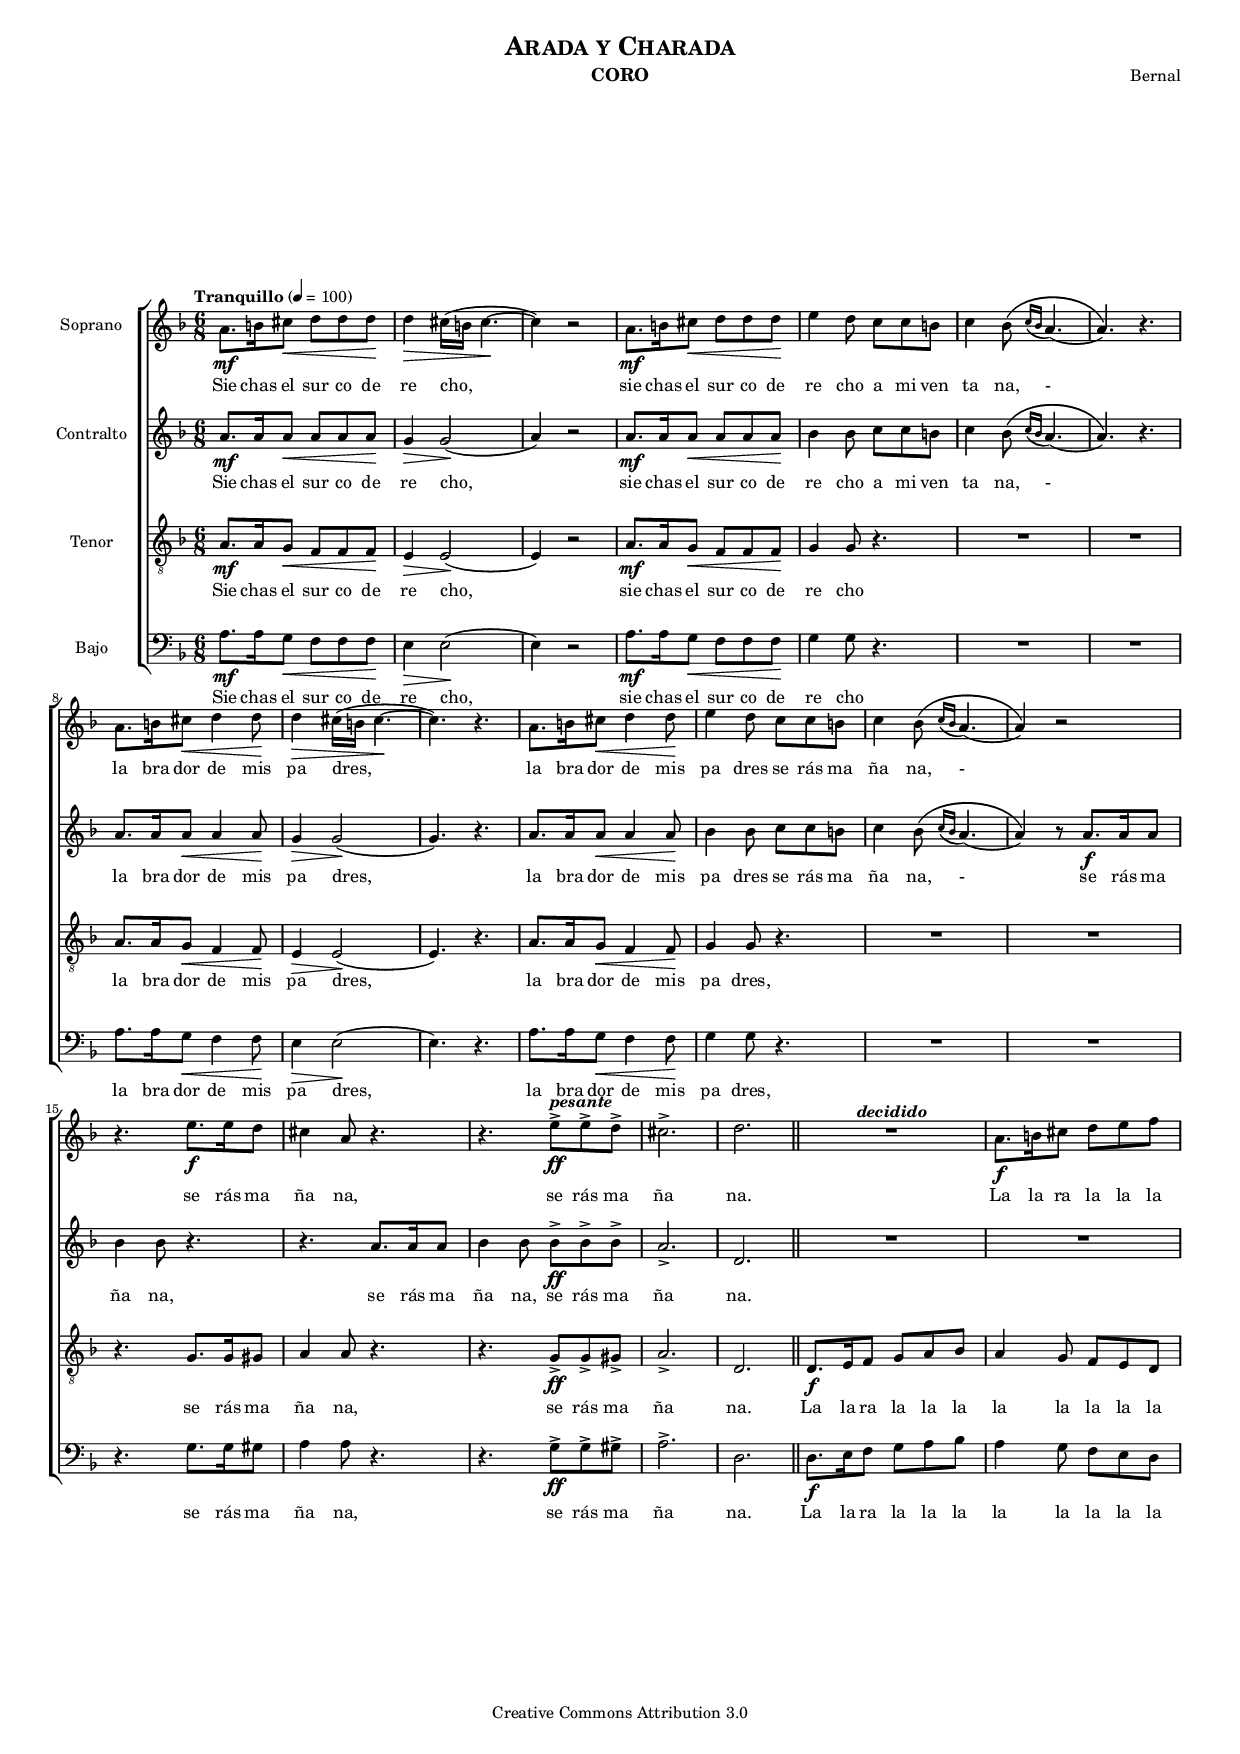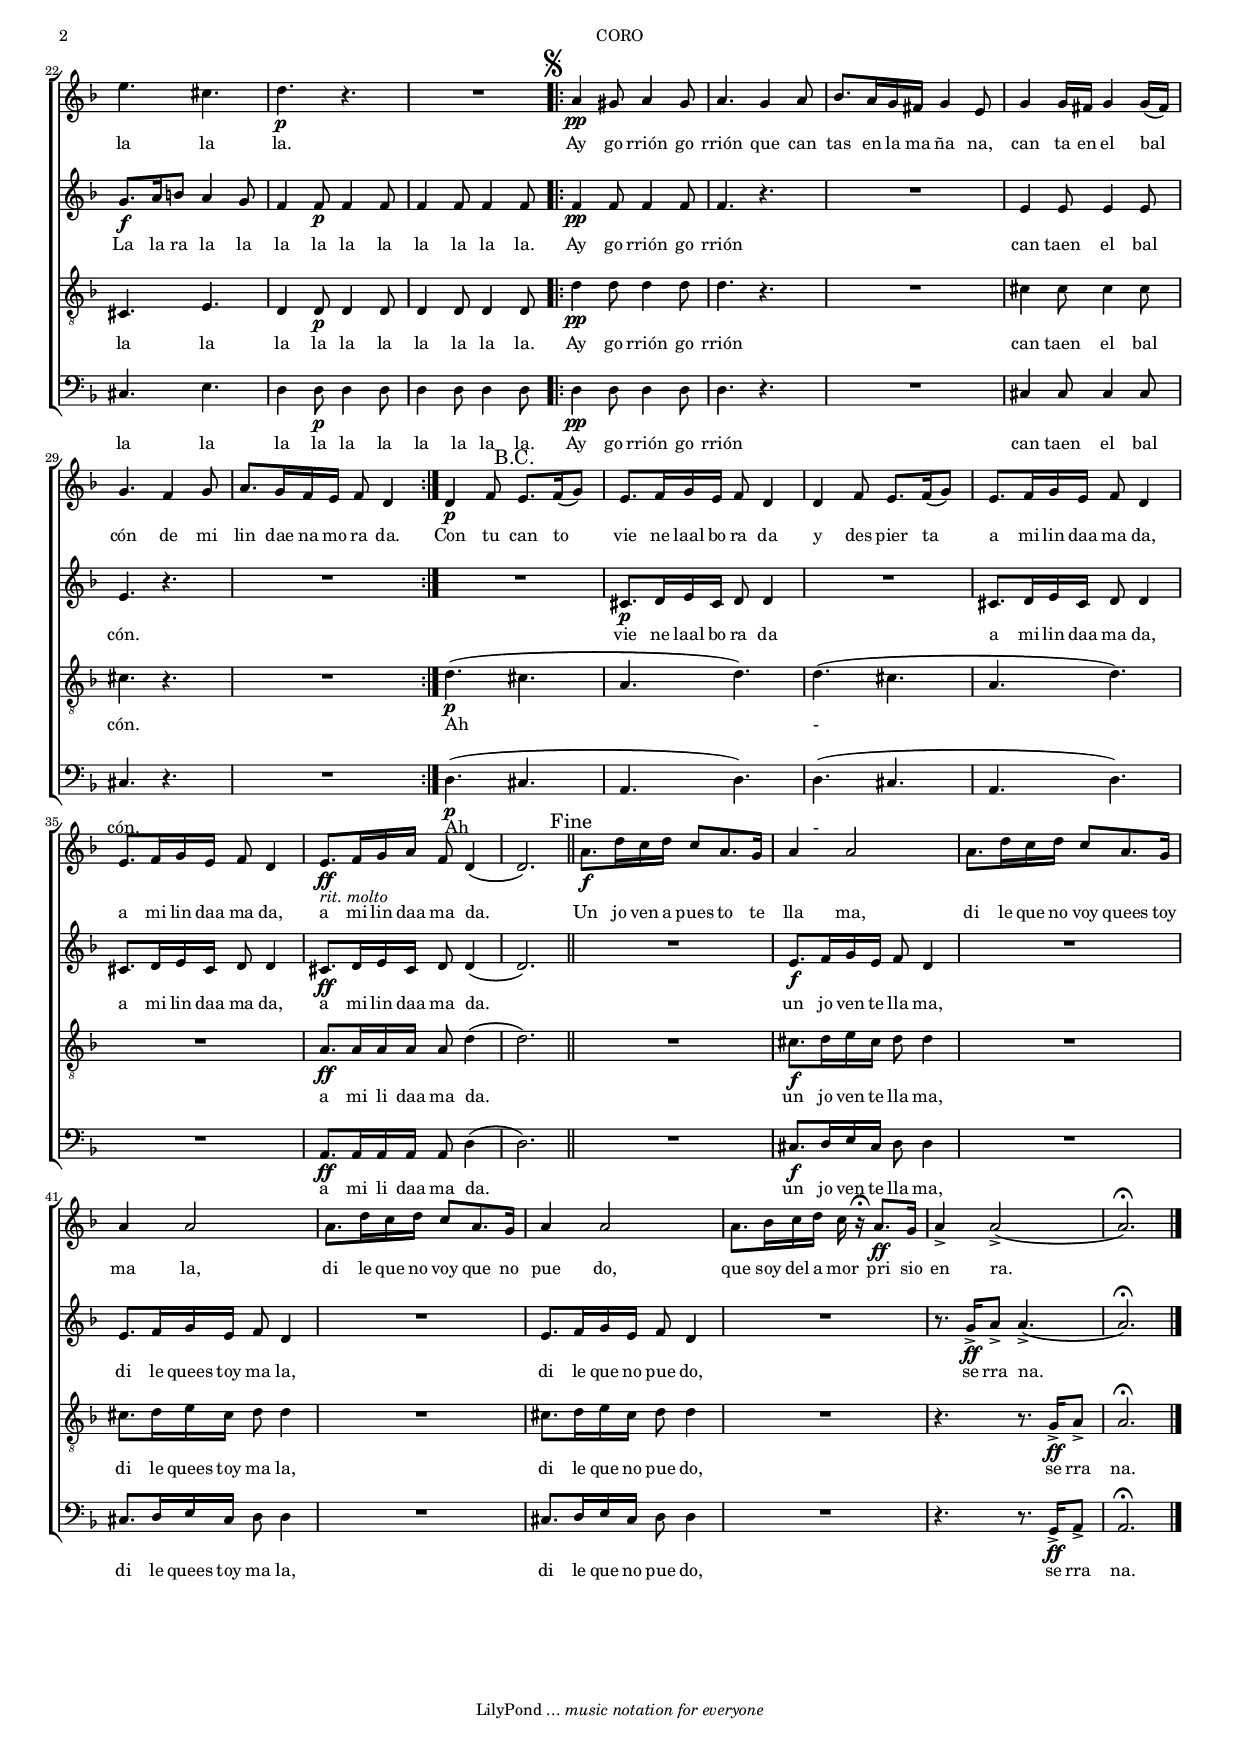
% Created on Mon Aug 29 16:03:40 CST 2011
% by serach.sam@

\version "2.19.49"

#(set-global-staff-size 14)

global = { \key d \minor \time 6/8 \tempo "Tranquillo" 4 = 100 s4*57 \bar "||" s4*15 \mark \markup { \musicglyph #"scripts.segno" } \bar ".|:"  s4*18 \bar ":|." s4*21 \mark "Fine" \bar "||" s4*27 \bar "|." }

\header {
	title = \markup { \caps "Arada y Charada" }
	instrument = \markup { \smallCaps "CORO" }
	composer = \markup { \center-column { "Bernal" } }
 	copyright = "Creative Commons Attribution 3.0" 
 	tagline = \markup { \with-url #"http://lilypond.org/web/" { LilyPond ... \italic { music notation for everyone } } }
 	breakbefore = ##t
}

soprano = \relative c'' { 	
	\compressFullBarRests
 % Type notes here 
 	a8.\mf b16 cis8\< d8 d8 d8\! | %1
 	d4\> cis16( b16 cis4.\! ~ | %2
 	cis4) r2 | %3
 	a8.\mf b16 cis8\< d8 d8 d8\! | %4
 	e4 d8 c8 c8 b8 | %5
 	c4 bes8\( \appoggiatura { c16[ bes16] } a4.( | %6
 	a4.)\) r4. | %7
 	a8. b16 cis8\< d4 d8\! | %8
 	d4\> cis16( b16 cis4.\! ~ | %9
 	cis4.) r4. | %10
 	a8. b16 cis8\< d4 d8\! | %11
 	e4 d8 c8 c8 b8 | %12
 	c4 bes8\( \appoggiatura { c16[ bes16] } a4.( | %13
 	a4)\) r2 | %14
 	r4. e'8.\f e16 d8 | %15
 	cis4 a8 r4. | %16
 	r4. e'8->\ff^\markup { \bold \italic "pesante" } e8-> d8-> | %17
 	cis2.-> | %18
 	d2. | %19
 	R1*3/4^\markup { \bold \italic "decidido" } | %20
 	a8.\f b16 cis8 d8 e8 f8 |%21
 	e4. cis4. | %22
 	d4.\p r4. | %23
 	R1*3/4 | %24
 	a4\pp gis8 a4 gis8 | %25
 	a4. g4 a8 | %26
 	bes8. a16 g16 fis16 g4 e8 | %27
 	g4 g16 fis16 g4 g16( fis16) | %28
 	g4. f4 g8 |%29
 	a8. g16 f16 e16 f8 d4 | %30
 	d4\p f8 e8. f16( g8) |%31
 	e8. f16 g16 e16 f8 d4 |%32
 	d4 f8 e8. f16( g8) | %33
 	e8. f16 g16 e16 f8 d4 | %34
 	e8. f16 g16 e16 f8 d4 | %35
 	e8.\ff-\markup { \italic "rit. molto" } f16 g16 a16 f8 d4( | %36
 	d2.)\mark "Fine" \bar "||" | %37
 	a'8.\f d16 c16 d16 c8 a8. g16 | %38
 	a4 a2 | %39
 	a8. d16 c16 d16 c8 a8. g16 | %40
 	a4 a2 | %41
 	a8. d16 c16 d16 c8 a8. g16 | %42
 	a4 a2 | %43
 	a8. bes16 c16 d16 c16 r16\fermata a8.\ff g16 | %44
 	a4-> a2->( | %45
 	a2.)\fermata | %46
}

sopranoletra = \lyricmode {
	Sie chas el sur co de re cho, sie chas el sur co de re cho a mi ven ta na,
	- la bra dor de mis pa dres, la bra dor de mis pa dres se rás ma ña na,  
	- se rás ma ña na, se rás ma ña na.
	La la ra la la la la la la. Ay go rrión go rrión que can tas en la ma ña na,
	can ta en el bal cón de mi lin dae na mo ra da.
	Con tu can to vie ne laal bo ra da y des pier ta a mi lin daa ma da, 
	a mi lin daa ma da, a mi lin daa ma da.
	Un jo ven a pues to te lla ma, di le que no voy quees toy ma la,
	di le que no voy que no pue do, que soy del a mor pri sio en ra.
}

contralto = \relative c'' { 	
	\compressFullBarRests
 % Type notes here 
 	a8.\mf a16 a8\< a8 a8 a8\! | %1
 	g4\> g2\!( | %2
 	a4) r2 | %3
 	a8.\mf a16 a8\< a8 a8 a8\! | %4
 	bes4 bes8 c8 c8 b8 | %5
 	c4 bes8\( \appoggiatura { c16[ bes16] } a4.( | %6
 	a4.)\) r4. | %7
 	a8. a16 a8\< a4 a8\! | %8
 	g4\> g2\!( | %9
 	g4.) r4. | %10
 	a8. a16 a8\< a4 a8\! | %11
 	bes4 bes8 c8 c8 b8 | %12
 	c4 bes8\( \appoggiatura { c16[ bes16] } a4.( | %13
 	a4)\) r8 a8.\f a16 a8 | %14
 	bes4 bes8 r4. | %15
 	r4. a8. a16 a8 | %16
 	bes4 bes8 bes8->\ff bes8-> bes8-> | %17
 	a2.-> | %18
 	d,2. | %19
 	R1*3/4 | %20
 	R1*3/4 |%21
 	g8.\f a16 b8 a4 g8 | %22
 	f4 f8\p f4 f8 | %23
 	f4 f8 f4 f8 | %24
 	f4\pp f8 f4 f8 | %25
 	f4. r4. | %26
 	R1*3/4 | %27
 	e4 e8 e4 e8 | %28
 	e4. r4. |%29
 	R1*3/4 | %30
 	R1*3/4 |%31
 	cis8.\p d16 e16 cis16 d8 d4 |%32
 	R1*3/4 | %33
 	cis8. d16 e16 cis16 d8 d4 | %34
 	cis8. d16 e16 cis16 d8 d4 | %35
 	cis8.\ff d16 e16 cis16 d8 d4( | %36
 	d2.)| %37
 	R1*3/4 | %38
 	e8.\f f16 g16 e16 f8 d4 | %39
 	R1*3/4 | %40
 	e8. f16 g16 e16 f8 d4 | %41
 	R1*3/4 | %42
 	e8. f16 g16 e16 f8 d4 | %43
 	R1*3/4 | %44
 	r8. g16\ff-> a8-> a4.->( | %45
 	a2.)\fermata | %46
}

contraltoletra = \lyricmode {
	Sie chas el sur co de re cho, sie chas el sur co de re cho a mi ven ta na,
	- la bra dor de mis pa dres, la bra dor de mis pa dres se rás ma ña na,  
	- se rás ma ña na, se rás ma ña na, se rás ma ña na.
	La la ra la la la la la la la la la la. Ay go rrión go rrión
	can taen el bal cón. vie ne laal bo ra da a mi lin daa ma da, 
	a mi lin daa ma da, a mi lin daa ma da.
	un jo ven te lla ma, di le quees toy ma la, di le que no pue do, se rra na.
}

tenor = \relative c' { 	
	\compressFullBarRests
 % Type notes here 
 	a8.\mf a16 g8\< f8 f8 f8\! | %1
 	e4\> e2\!( | %2
 	e4) r2 | %3
 	a8.\mf a16 g8\< f8 f8 f8\! | %4
 	g4 g8 r4. | %5
 	R1*3/4 | %6
 	R1*3/4 | %7
 	a8. a16 g8\< f4 f8\! | %8
 	e4\> e2\!( | %9
 	e4.) r4. | %10
 	a8. a16 g8\< f4 f8\! | %11
 	g4 g8 r4. | %12
 	R1*3/4 | %13
 	R1*3/4 | %14
 	r4. g8. g16 gis8 | %15
 	a4 a8 r4. | %16
 	r4. g8->\ff g8-> gis8-> | %17
 	a2.-> | %18
 	d,2. | %19
 	d8.\f e16 f8 g8 a8 bes8 | %20
 	a4 g8 f8 e8 d8 |%21
 	cis4. e4. | %22
 	d4 d8\p d4 d8 | %23
 	d4 d8 d4 d8 | %24
 	d'4\pp d8 d4 d8 | %25
 	d4. r4. | %26
 	R1*3/4 | %27
 	cis4 cis8 cis4 cis8 | %28
 	cis4. r4. |%29
 	R1*3/4 | %30
 	d4.\p(\mark "B.C." cis4. |%31
 	a4. d4.) |%32
 	d4.( cis4. | %33
 	a4. d4.) | %34
 	R1*3/4 | %35
 	a8.\ff a16 a16 a16 a8 d4( | %36
 	d2.)| %37
 	R1*3/4 | %38
 	cis8.\f d16 e16 cis16 d8 d4 | %39
 	R1*3/4 | %40
 	cis8. d16 e16 cis16 d8 d4 | %41
 	R1*3/4 | %42
 	cis8. d16 e16 cis16 d8 d4 | %43
 	R1*3/4 | %44
 	r4. r8. g,16\ff-> a8-> | %45
 	a2.\fermata | %46
}

tenorletra = \lyricmode {
	Sie chas el sur co de re cho, sie chas el sur co de re cho
	la bra dor de mis pa dres, la bra dor de mis pa dres,  
	se rás ma ña na, se rás ma ña na.
	La la ra la la la la la la la la la la la la la la la la la la. 
	Ay go rrión go rrión can taen el bal cón. Ah - a mi li daa ma da.
	un jo ven te lla ma, di le quees toy ma la, di le que no pue do, se rra na.
}

bajo = \relative c' { 	
	\compressFullBarRests
 % Type notes here 
 	a8.\mf a16 g8\< f8 f8 f8\! | %1
 	e4\> e2\!( | %2
 	e4) r2 | %3
 	a8.\mf a16 g8\< f8 f8 f8\! | %4
 	g4 g8 r4. | %5
 	R1*3/4 | %6
 	R1*3/4 | %7
 	a8. a16 g8\< f4 f8\! | %8
 	e4\> e2\!( | %9
 	e4.) r4. | %10
 	a8. a16 g8\< f4 f8\! | %11
 	g4 g8 r4. | %12
 	R1*3/4 | %13
 	R1*3/4 | %14
 	r4. g8. g16 gis8 | %15
 	a4 a8 r4. | %16
 	r4. g8->\ff g8-> gis8-> | %17
 	a2.-> | %18
 	d,2. | %19
 	d8.\f e16 f8 g8 a8 bes8 | %20
 	a4 g8 f8 e8 d8 |%21
 	cis4. e4. | %22
 	d4 d8\p d4 d8 | %23
 	d4 d8 d4 d8 | %24
 	d4\pp d8 d4 d8 | %25
 	d4. r4. | %26
 	R1*3/4 | %27
 	cis4 cis8 cis4 cis8 | %28
 	cis4. r4. |%29
 	R1*3/4 | %30
 	d4.\p(\mark "B.C." cis4. |%31
 	a4. d4.) |%32
 	d4.( cis4. | %33
 	a4. d4.) | %34
 	R1*3/4 | %35
 	a8.\ff a16 a16 a16 a8 d4( | %36
 	d2.)| %37
 	R1*3/4 | %38
 	cis8.\f d16 e16 cis16 d8 d4 | %39
 	R1*3/4 | %40
 	cis8. d16 e16 cis16 d8 d4 | %41
 	R1*3/4 | %42
 	cis8. d16 e16 cis16 d8 d4 | %43
 	R1*3/4 | %44
 	r4. r8. g,16\ff-> a8-> | %45
 	a2.\fermata | %46	
}

bajoletra = \lyricmode {
	Sie chas el sur co de re cho, sie chas el sur co de re cho
	la bra dor de mis pa dres, la bra dor de mis pa dres,  
	se rás ma ña na, se rás ma ña na.
	La la ra la la la la la la la la la la la la la la la la la la. 
	Ay go rrión go rrión can taen el bal cón. Ah - a mi li daa ma da.
	un jo ven te lla ma, di le quees toy ma la, di le que no pue do, se rra na.
}

\score {
	<<
		\new ChoirStaff = "ChoirStaff_choir" <<
			\new Staff = "soprano" << 
			  \set Staff.instrumentName = "Soprano" 
			  %\set Staff.midiInstrument = "choir aahs" 
				\new Voice = "soprano" << \global \soprano >>
			>>
			\new Lyrics \lyricsto "soprano" \sopranoletra
			
			\new Staff = "contralto" << 
			  \set Staff.instrumentName = "Contralto" 
			  %\set Staff.midiInstrument = "choir aahs" 
				\new Voice = "contralto" << \global \contralto >>
			>>
			\new Lyrics \lyricsto "contralto" \contraltoletra
			
			\new Staff = "tenor" << 
			  \set Staff.instrumentName = "Tenor" 
			  %\set Staff.midiInstrument = "choir aahs" 
				\new Voice = "tenor" << \clef "G_8" \global \tenor >>
			>>
			\new Lyrics \lyricsto "tenor" \tenorletra
			
			\new Staff = "bajo" << 
			  \set Staff.instrumentName = "Bajo" 
			  %\set Staff.midiInstrument = "choir aahs" 
				\new Voice = "bajo" << \clef bass \global \bajo >>
			>>
			\new Lyrics \lyricsto "bajo" \bajoletra
		>>
	>>
	
	\midi {
	}

	\layout {
	}
}

\paper {
	#( set-default-paper-size "letter" )
	 system-system-spacing = #'((basic-distance . 0.1) (padding . 0))
	 ragged-last-bottom = ##f
	 ragged-bottom = ##f
}



%{
convert-ly (GNU LilyPond) 2.19.49  convert-ly: Procesando «»...
Aplicando la conversión: 2.15.7, 2.15.9, 2.15.10, 2.15.16, 2.15.17,
2.15.18, 2.15.19, 2.15.20, 2.15.25, 2.15.32, 2.15.39, 2.15.40,
2.15.42, 2.15.43, 2.16.0, 2.17.0, 2.17.4, 2.17.5, 2.17.6, 2.17.11,
2.17.14, 2.17.15, 2.17.18, 2.17.19, 2.17.20, 2.17.25, 2.17.27,
2.17.29, 2.17.97, 2.18.0, 2.19.2, 2.19.7, 2.19.11, 2.19.16, 2.19.22,
2.19.24, 2.19.28, 2.19.29, 2.19.32, 2.19.40, 2.19.46, 2.19.49
%}
